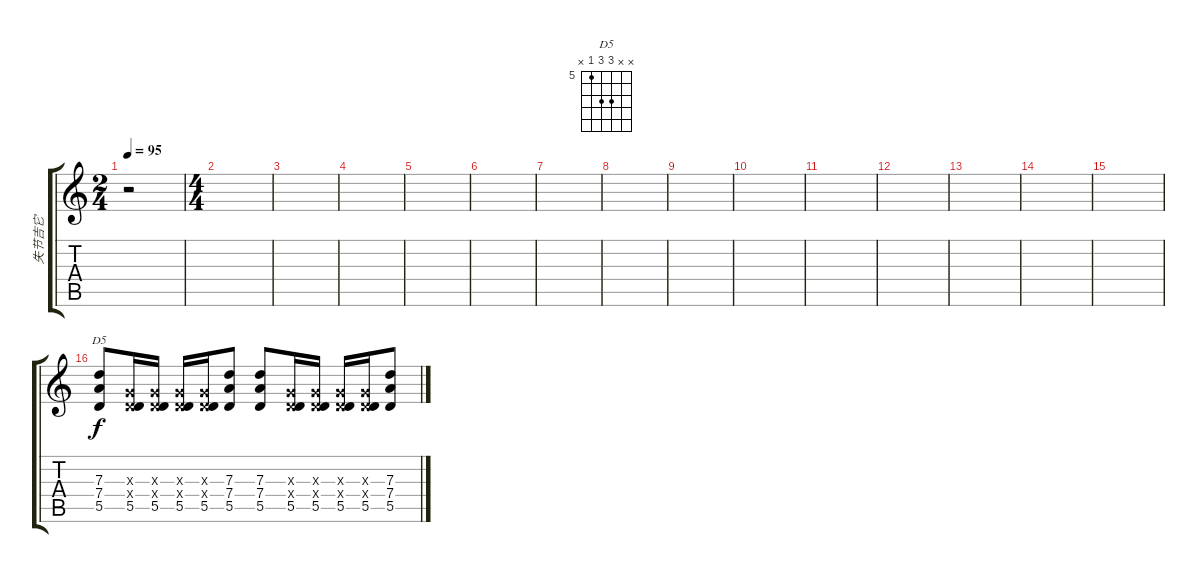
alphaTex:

\track ("失节吉它" "失节吉它") {instrument distortionguitar}
\staff {score tabs}
\tuning (E4 B3 G3 D3 A2 E2) {hide}
\chord ("D5" x x 7 7 5 x) {firstfret 5}
\ts (2 4)
\tempo 95
\clef g2
\ks c
r.2{dy f instrument distortionguitar} |
\ts (4 4)
|
|
|
|
|
|
|
|
|
|
|
|
|
|
(7.3 7.4 5.5).8{ch "D5"} (0.3{x} 0.4{x} 5.5).16 (0.3{x} 0.4{x} 5.5).16 (0.3{x} 0.4{x} 5.5).16 (0.3{x} 0.4{x} 5.5).16 (7.3 7.4 5.5).8 (7.3 7.4 5.5).8 (0.3{x} 0.4{x} 5.5).16 (0.3{x} 0.4{x} 5.5).16 (0.3{x} 0.4{x} 5.5).16 (0.3{x} 0.4{x} 5.5).16 (7.3 7.4 5.5).8
